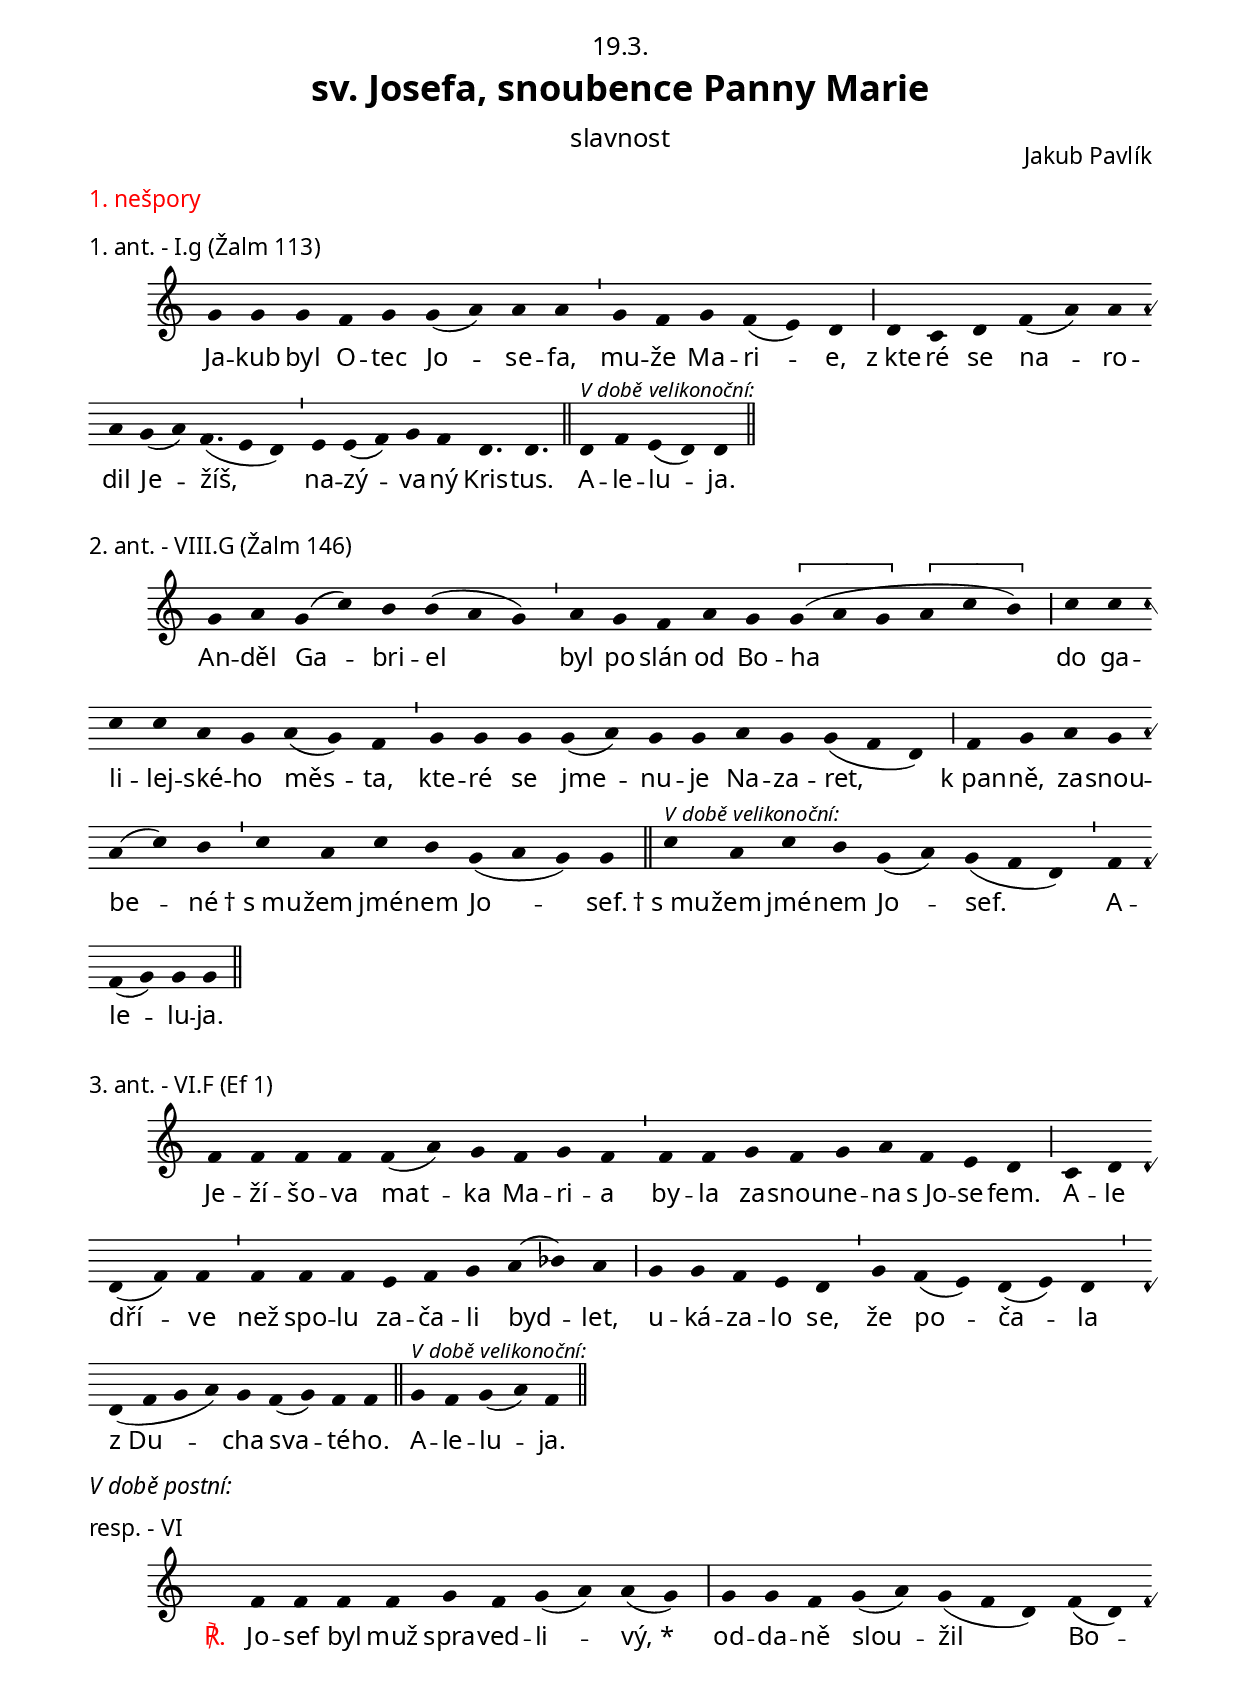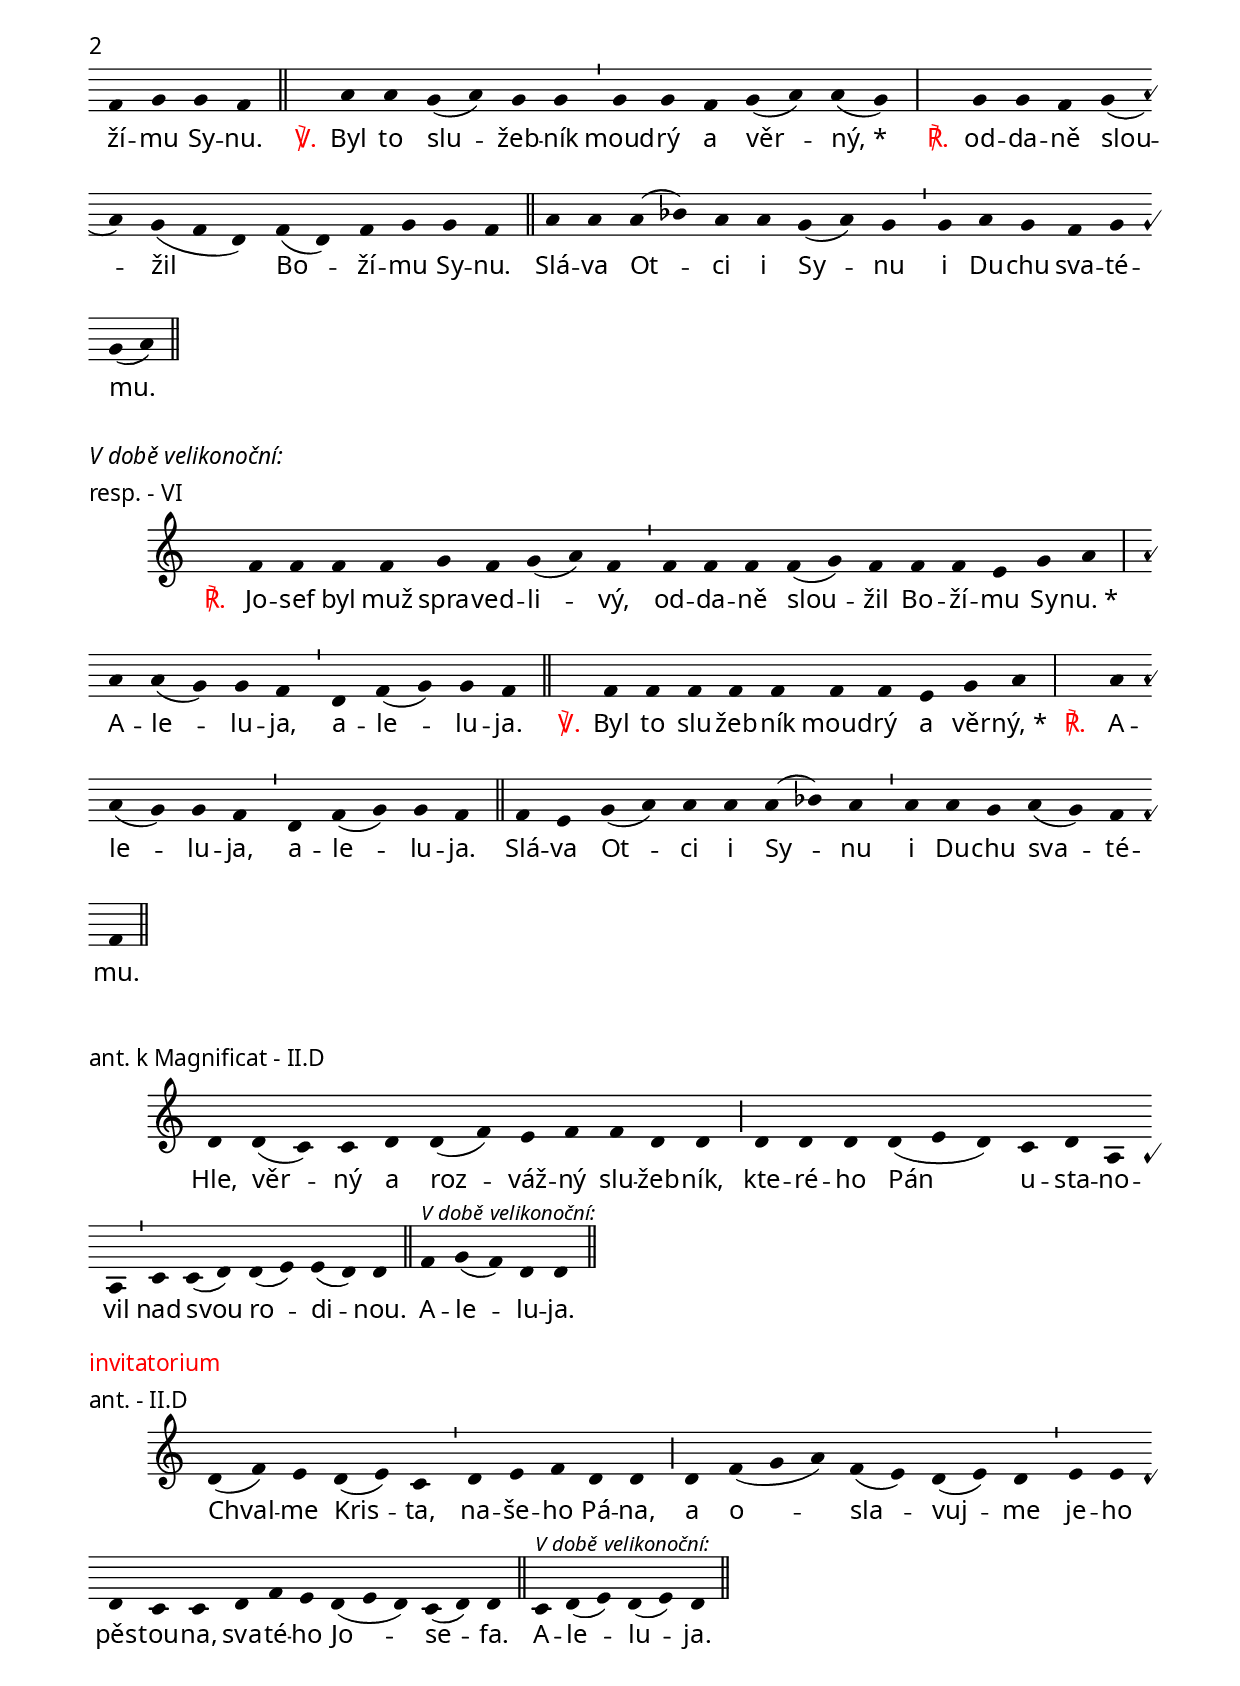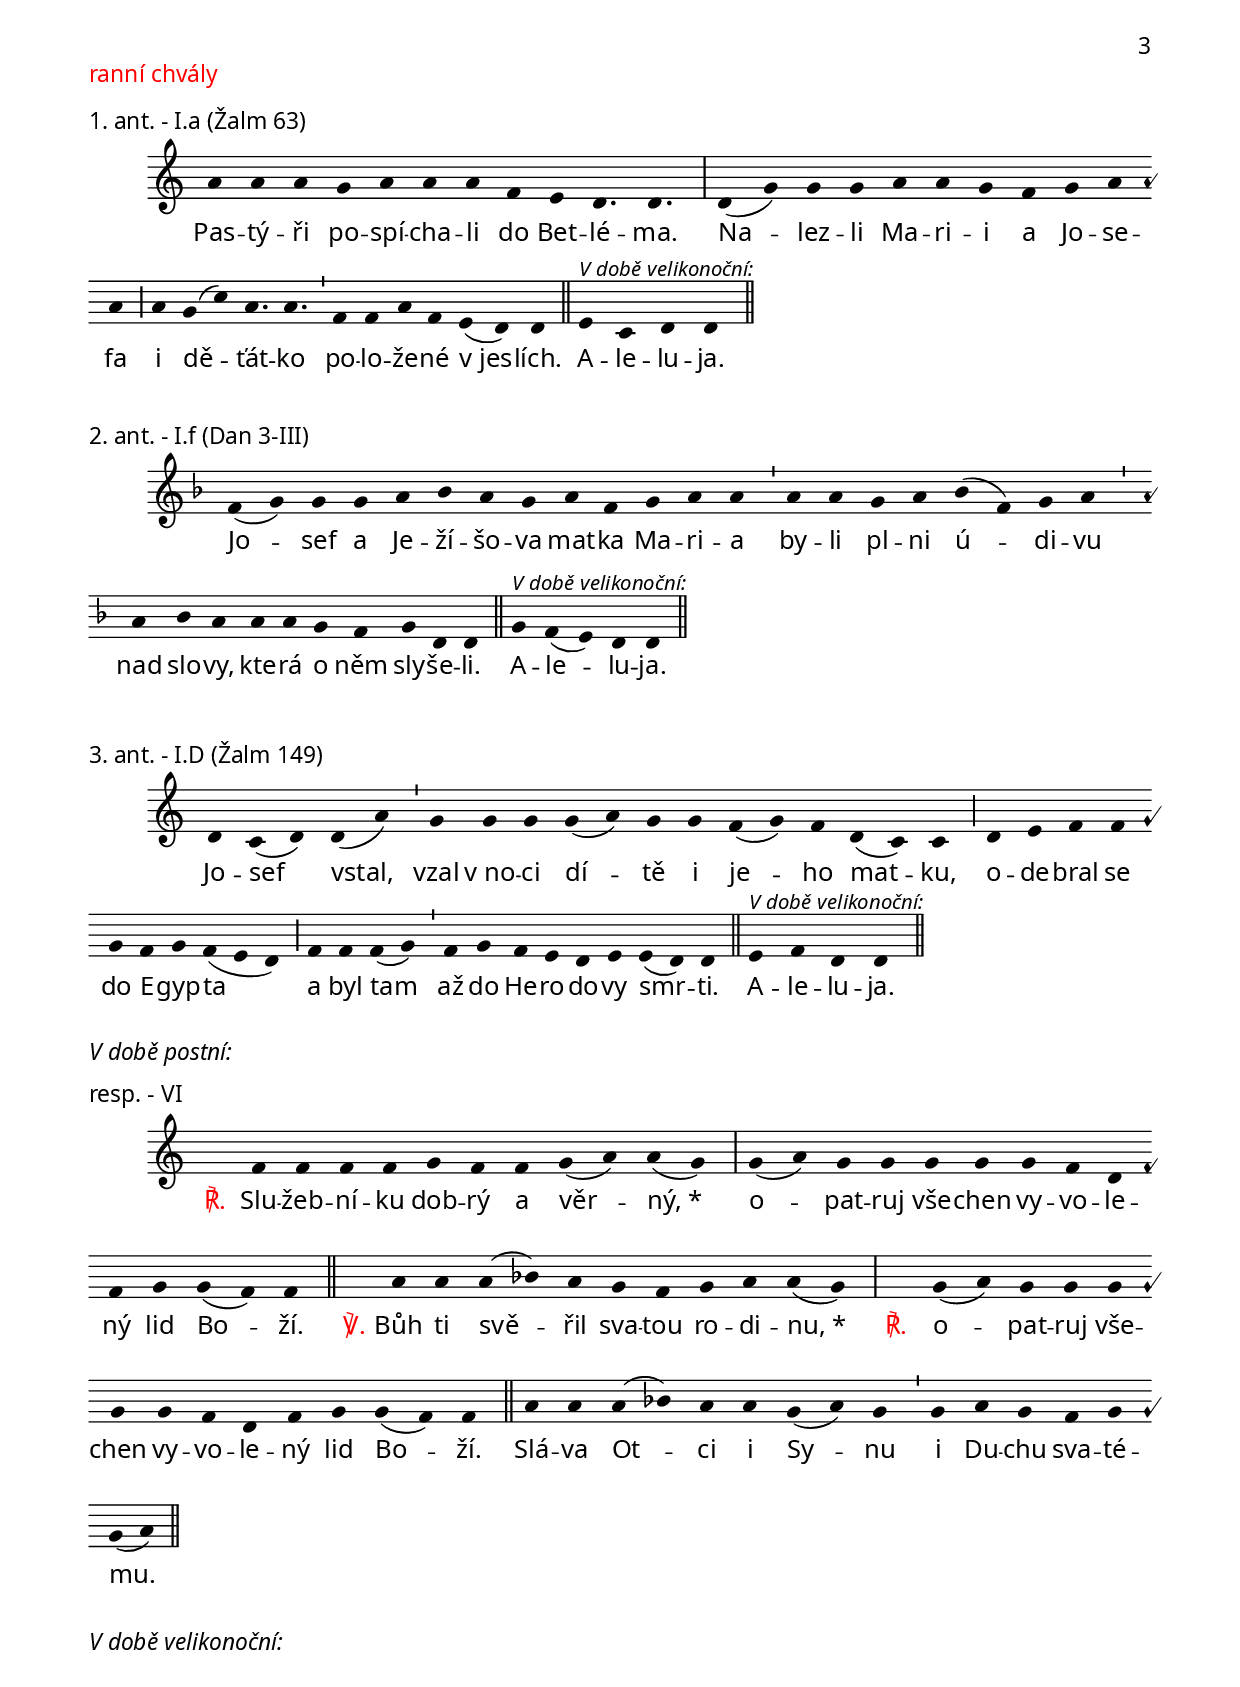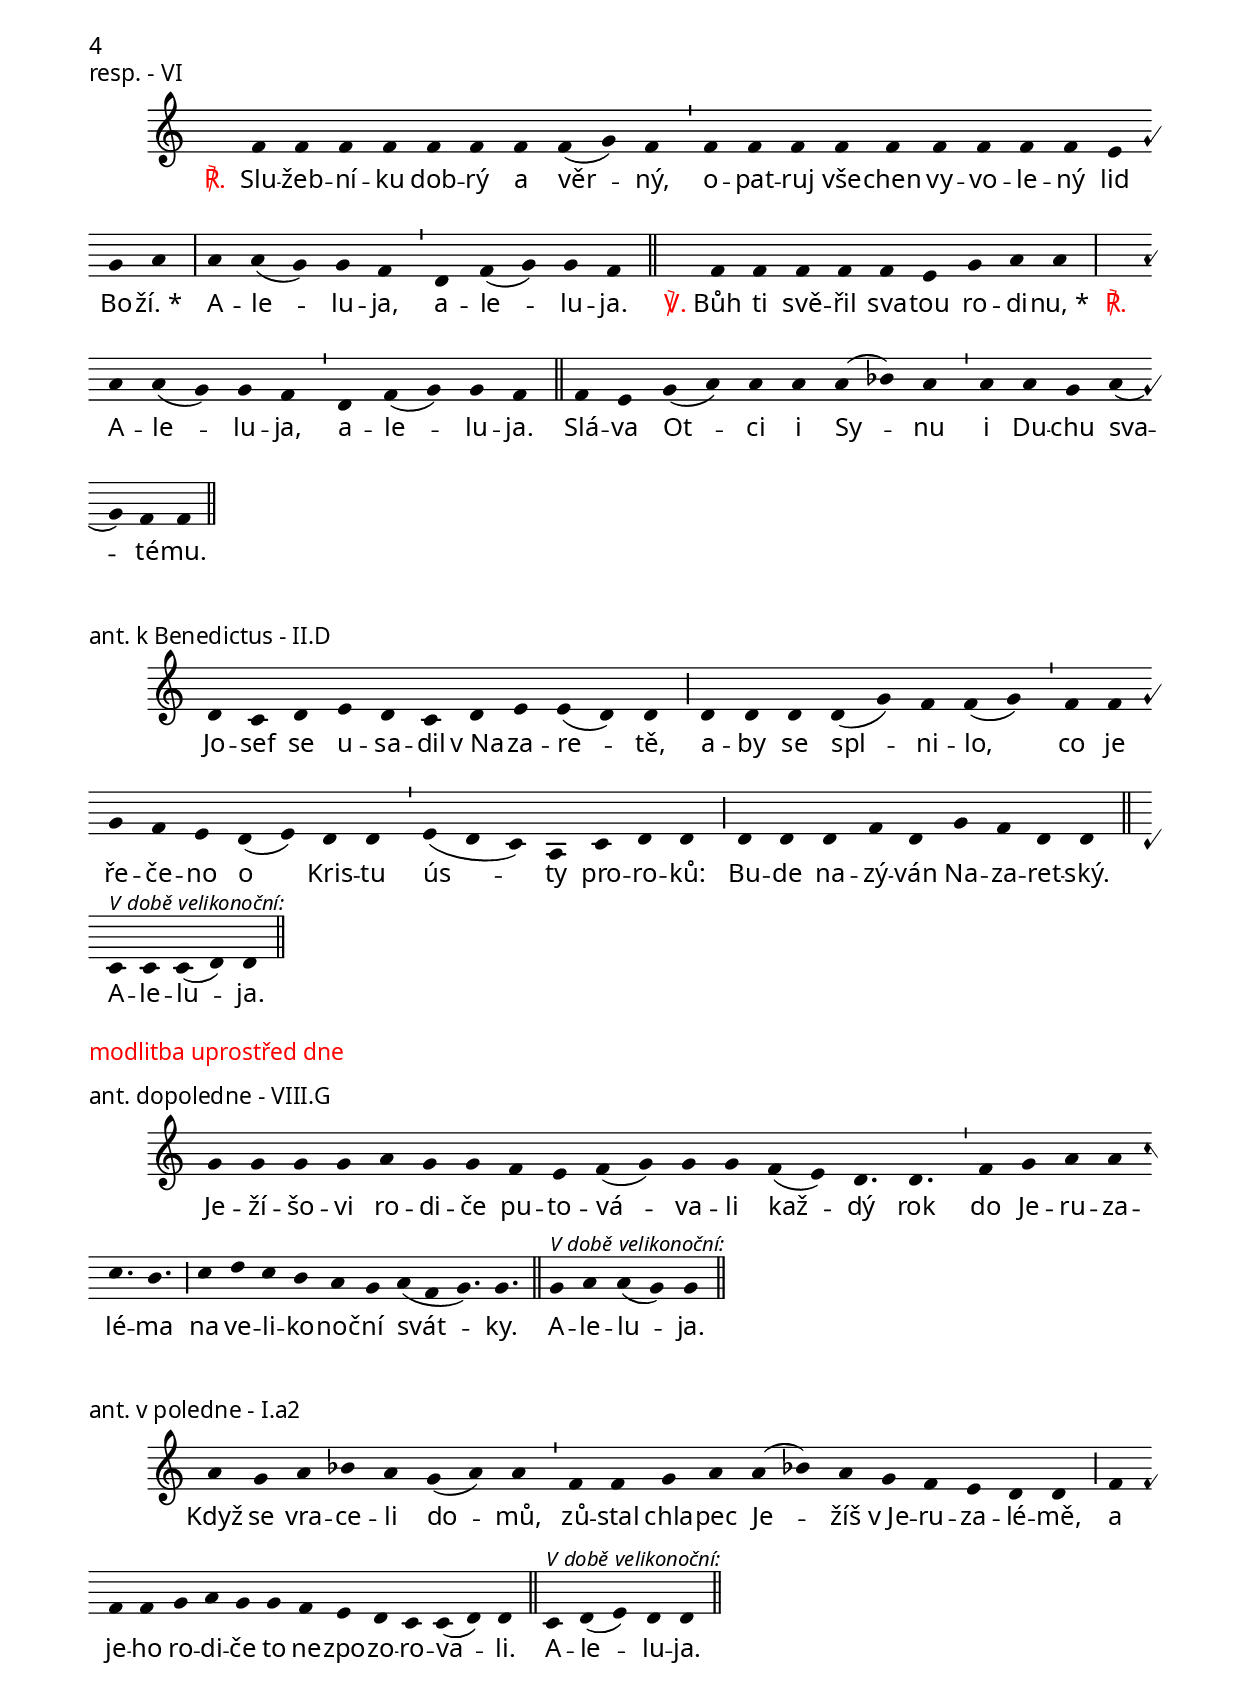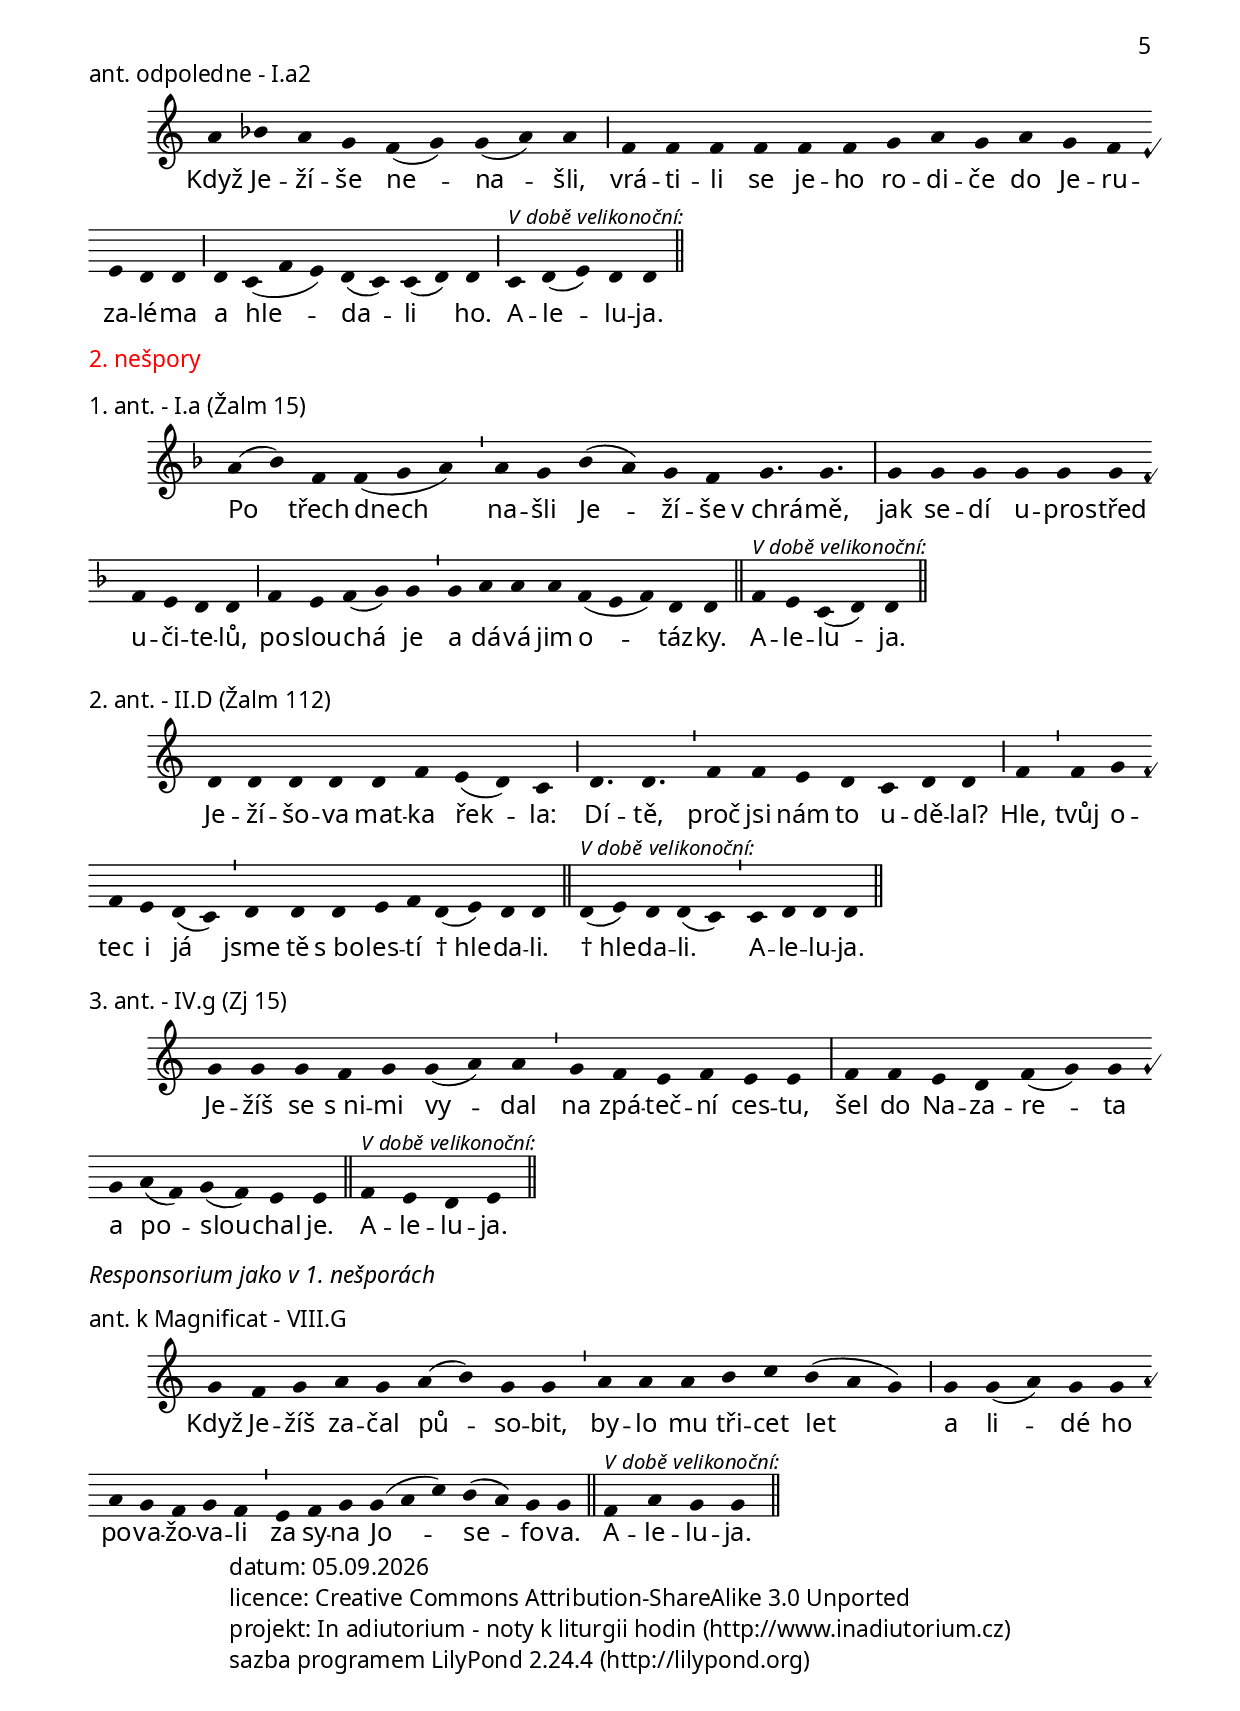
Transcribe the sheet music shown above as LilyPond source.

\version "2.15.37"

\include "../spolecne.ly"
\include "../dilyresponsorii.ly"

\header {
  title = \markup\titleSvatek
            "sv. Josefa, snoubence Panny Marie"
            slavnost
            19.3.
  composer = "Jakub Pavlík"
}

\markup {\nadpisHodinka {"1. nešpory"}}

\score {
  \relative c'' {
    \choralniRezim
    g4 g g f g g( a) a a \barMin
    g f g f( e) d \barMaior
    d c d f( a) a a g( a) f4.( e4 d) \barMin
    e e( f) g f d4. d \barFinalis
    
    d4^\markup\rubrVelikAleluja f e( d) d \barFinalis
  }
  \addlyrics {
    Ja -- kub byl O -- tec Jo -- se -- fa,
    mu -- že Ma -- ri -- e,
    z_kte -- ré se na -- ro -- dil Je -- žíš,
    na -- zý -- va -- ný Kris -- tus.
    
    A -- le -- lu -- ja.
  }
  \header {
    quid = "1. ant."
    modus = "I"
    differentia = "g" 
    psalmus = "Žalm 113"
    fons = "svátek Svaté Rodiny, 1. nešp., 1. ant.; + aleluja"
    piece = \markup {\sestavTitulek}
  }
}

\score {
  \relative c'' {
    \choralniRezim
    g a g( c) b b( a g) \barMin a g f a g \[ g( a g \] \[ a c b) \] \barMaior
    c c c c a g a( g) f \barMin
    g g g g( a) g g a g g( f d) \barMaior
    f g a g a( c) b \barMin
    c a c b g( a g) g \barFinalis
    
    c4^\markup\rubrVelikAleluja a c b g( a) g( f d) \barMin 
    f f( g) g g \barFinalis
  }
  \addlyrics {
    An -- děl Ga -- bri -- el byl po -- slán od Bo -- ha
    do ga -- li -- lej -- ské -- ho měs -- ta,
    kte -- ré se jme -- nu -- je Na -- za -- ret,
    k_pan -- ně, za -- snou -- be -- né 
    \markup{\Dagger s mu} -- žem jmé -- nem Jo -- sef.
   
    \markup{\Dagger s mu} -- žem jmé -- nem Jo -- sef.
    A -- le -- lu -- ja.
  }
  \header {
    quid = "2. ant."
    modus = "VIII"
    differentia = "G" 
    psalmus = "Žalm 146"
    id = ""
    piece = \markup {\sestavTitulek}
  }
}

\score {
  \relative c' {
    \choralniRezim
    f4 f f f f( a) g f g f \barMin
    f f g f g a f e d \barMaior
    c d d( f) f \barMin f f f e f g a( bes) a \barMaior
    g g f e d \barMin g f( e) d( e) d \barMin
    d( f g a) g f( g) f f \barFinalis
    
    g^\markup\rubrVelikAleluja f g( a) f \barFinalis
  }
  \addlyrics {
    Je -- ží -- šo -- va mat -- ka Ma -- ri -- a 
    by -- la za -- snou -- ne -- na s_Jo -- se -- fem.
    A -- le dří -- ve než spo -- lu za -- ča -- li byd -- let,
    u -- ká -- za -- lo se, 
    že po -- ča -- la z_Du -- cha sva -- té -- ho.
    
    A -- le -- lu -- ja.
  }
  \header {
    quid = "3. ant."
    modus = "VI"
    differentia = "F" 
    psalmus = "Ef 1"
    id = ""
    piece = \markup {\sestavTitulek}
  }
}

\markup\italic{V době postní:}

\score {
  \relative c' {
    \choralniRezim
    
    % R
    \neviditelna f
    f4 f f f g f g( a) a( g) \barMax
    g g f g( a) g( f d) f( d) f g g f \barFinalis
    % V
    \neviditelna a
    a4 a g( a) g g \barMin g g f g( a) a( g) \barMax
    % R
    \neviditelna a
    g g f g( a) g( f d) f( d) f g g f \barFinalis
    % Slava
    \respVIdoxologie \barFinalis
  }
  \addlyrics {
    \Response Jo -- sef byl muž spra -- ved -- li -- vý,_*
    od -- da -- ně slou -- žil Bo -- ží -- mu Sy -- nu.
    \Verse Byl to slu -- žeb -- ník moud -- rý a věr -- ný,_*
    \Response od -- da -- ně slou -- žil Bo -- ží -- mu Sy -- nu.
    \textRespDoxologie
  }
  \header {
    quid = "resp."
    modus = "VI"
    id = ""
    piece = \markup {\sestavTitulekResp}
  }
}

\markup\italic{V době velikonoční:}

\score {
  \relative c' {
    \choralniRezim
    
    % R
    \neviditelna f
    f4 f f f g f g( a) f \barMin
    f f f f( g) f f f e g a \barMax
    \respVIalelujaResponsum \barFinalis
    % V
    \neviditelna f
    f4 f f f f f f e g a \barMax
    % R
    \neviditelna a
    \respVIalelujaResponsum \barFinalis
    % Slava
    \respVIalelujaDoxologie \barFinalis
  }
  \addlyrics {
    \Response Jo -- sef byl muž spra -- ved -- li -- vý,
    od -- da -- ně slou -- žil Bo -- ží -- mu Sy -- nu._* \textRespAleluja
    \Verse Byl to slu -- žeb -- ník moud -- rý a věr -- ný,_*
    \Response \textRespAleluja
    \textRespDoxologie
  }
  \header {
    quid = "resp."
    modus = "VI"
    id = ""
    piece = \markup {\sestavTitulekResp}
  }
} 

\score {
  \relative c' {
    \choralniRezim
    d4 d( c) c d d( f) e f f d d \barMaior
    d d d d( e d) c d a a \barMin c c( d) d( e) e( d) d \barFinalis
    
    f^\markup\rubrVelikAleluja g( f) d d \barFinalis
    
  }
  \addlyrics {
    Hle, věr -- ný a roz -- váž -- ný slu -- žeb -- ník,
    kte -- ré -- ho Pán u -- sta -- no -- vil nad svou ro -- di -- nou.
    
    A -- le -- lu -- ja.
  }
  \header {
    quid = "ant. k Magnificat"
    modus = "II"
    differentia = "D" 
    psalmus = ""
    id = ""
    piece = \markup {\sestavTitulekBezZalmu}
  }
}

\markup {\nadpisHodinka {"invitatorium"}}

\score {
  \relative c' {
    \choralniRezim
    d( f) e d( e) c \barMin d e f d d \barMaior
    d f( g a) f( e) d( e) d \barMin 
    e e d c c d f e d( e d) c( d) d \barFinalis
    
    c^\markup\rubrVelikAleluja d( e) d( e) d \barFinalis
  }
  \addlyrics {
    Chval -- me Kris -- ta, na -- še -- ho Pá -- na,
    a o -- sla -- vuj -- me 
    je -- ho pěs -- tou -- na, sva -- té -- ho Jo -- se -- fa.
    
    A -- le -- lu -- ja.
  }
  \header {
    quid = "ant."
    modus = "II"
    differentia = "D" 
    psalmus = ""
    id = ""
    piece = \markup {\sestavTitulekBezZalmu}
  }
}

\markup {\nadpisHodinka {"ranní chvály"}}

\score {
  \relative c'' {
    \choralniRezim
    a4 a a g a a a f e d4. d \barMax
    d4( g) g g a a g f g a a \barMaior
    a g( c) a4. a \barMin
    f4 f a f e( d) d \barFinalis
    
    e^\markup\rubrVelikAleluja c d d \barFinalis
  }
  \addlyrics {
    Pas -- tý -- ři po -- spí -- cha -- li do Bet -- lé -- ma.
    Na -- lez -- li Ma -- ri -- i a Jo -- se -- fa 
    i dě -- ťát -- ko
    po -- lo -- že -- né v_jes -- lích.
    
    A -- le -- lu -- ja.
  }
  \header {
    quid = "1. ant."
    modus = "I"
    differentia = "a" 
    psalmus = "Žalm 63"
    fons = "svátek Svaté Rodiny, 1. nešp., 3.ant. + aleluja"
    piece = \markup {\sestavTitulek}
  }
}

\score {
  \relative c' {
    \choralniRezim
    \key f \major
    f4( g) g g a bes a g a f g a a \barMin
    a a g a bes( f) g a \barMin
    a bes a a a g f g d d \barFinalis
    
    g^\markup\rubrVelikAleluja f( e) d d \barFinalis
  }
  \addlyrics {
    Jo -- sef a Je -- ží -- šo -- va mat -- ka Ma -- ri -- a
    by -- li pl -- ni ú -- di -- vu nad slo -- vy,
    kte -- rá o něm sly -- še -- li.
    
    A -- le -- lu -- ja.
  }
  \header {
    quid = "2. ant."
    modus = "I"
    differentia = "f" 
    psalmus = "Dan 3-III"
    fons = "Narození Páně, uprostřed dne, ant. dopoledne + aleluja"
    piece = \markup {\sestavTitulek}
  }
}

\score {
  \relative c' {
    \choralniRezim
    d4 c( d) d( a') \barMin
    g g g g( a) g g f( g) f d( c) c \barMaior
    d e f f g f g f( e d) \barMaior
    f f f( g) \barMin f g f e d e e( d) d \barFinalis
    
    e^\markup\rubrVelikAleluja f d d \barFinalis
  }
  \addlyrics {
    Jo -- sef vstal,
    vzal v_no -- ci dí -- tě i je -- ho mat -- ku,
    o -- de -- bral se do E -- gyp -- ta
    a byl tam až do He -- ro -- do -- vy smr -- ti.
    
    A -- le -- lu -- ja.
  }
  \header {
    quid = "3. ant."
    modus = "I"
    differentia = "D" 
    psalmus = "Žalm 149"
    id = ""
    piece = \markup {\sestavTitulek}
  }
}

\markup\italic{V době postní:}

\score {
  \relative c' {
    \choralniRezim
    
    % R
    \neviditelna f
    f4 f f f g f f g( a) a( g) \barMax
    g( a) g g g g g f d f g g( f) f \barFinalis 
    % V
    \neviditelna a
    a a a( bes) a g f g a a( g) \barMax
    % R
    \neviditelna a
    g( a) g g g g g f d f g g( f) f \barFinalis 
    % Slava
    \respVIdoxologie \barFinalis
  }
  \addlyrics {
    \Response Slu -- žeb -- ní -- ku dob -- rý a věr -- ný,_*
    o -- pat -- ruj vše -- chen vy -- vo -- le -- ný lid Bo -- ží.
    \Verse Bůh ti svě -- řil sva -- tou ro -- di -- nu,_*
    \Response o -- pat -- ruj vše -- chen vy -- vo -- le -- ný lid Bo -- ží.
    \textRespDoxologie
  }
  \header {
    quid = "resp."
    modus = "VI"
    id = ""
    piece = \markup {\sestavTitulekResp}
  }
}

\markup\italic{V době velikonoční:}

\score {
  \relative c' {
    \choralniRezim
    
    % R
    \neviditelna f
    f4 f f f f f f f( g) f \barMin
    f f f f f f f f f e g a \barMax
    \respVIalelujaResponsum \barFinalis
    % V
    \neviditelna f
    f4 f f f f e g a a \barMax
    % R
    \neviditelna a
    \respVIalelujaResponsum \barFinalis
    % Slava
    \respVIalelujaDoxologie \barFinalis
  }
  \addlyrics {
    \Response Slu -- žeb -- ní -- ku dob -- rý a věr -- ný,
    o -- pat -- ruj vše -- chen vy -- vo -- le -- ný lid Bo -- ží._* \textRespAleluja
    \Verse Bůh ti svě -- řil sva -- tou ro -- di -- nu,_*
    \Response \textRespAleluja
    \textRespDoxologie
  }
  \header {
    quid = "resp."
    modus = "VI"
    id = ""
    piece = \markup {\sestavTitulekResp}
  }
} 

\score {
  \relative c' {
    \choralniRezim
    d4 c d e d c d e e( d) d \barMaior
    d d d d( g) f f( g) \barMin
    f f g f e d( e) d d \barMin e( d c) a c d d \barMaior
    d d d f d g f d d \barFinalis
    
    c^\markup\rubrVelikAleluja c c( d) d \barFinalis
  }
  \addlyrics {
    Jo -- sef se u -- sa -- dil v_Na -- za -- re -- tě,
    a -- by se spl -- ni -- lo,
    co je ře -- če -- no o Kris -- tu ús -- ty pro -- ro -- ků:
    Bu -- de na -- zý -- ván Na -- za -- ret -- ský.
    
    A -- le -- lu -- ja.
  }
  \header {
    quid = "ant. k Benedictus"
    modus = "II"
    differentia = "D" 
    psalmus = ""
    id = ""
    piece = \markup {\sestavTitulekBezZalmu}
  }
}

\markup {\nadpisHodinka {"modlitba uprostřed dne"}}

\score {
  \relative c'' {
    \choralniRezim
    g4 g g g a g g f e f( g) g g f( e) d4. d \barMin
    f4 g a a c4. b \barMaior
    c4 d c b a g a( f g4.) g \barFinalis
    
    g4^\markup\rubrVelikAleluja a a( g) g \barFinalis
  }
  \addlyrics {
    Je -- ží -- šo -- vi ro -- di -- če pu -- to -- vá -- va -- li kaž -- dý rok
    do Je -- ru -- za -- lé -- ma
    na ve -- li -- ko -- noč -- ní svát -- ky.
    
    A -- le -- lu -- ja.
  }
  \header {
    quid = "ant. dopoledne"
    modus = "VIII"
    differentia = "G" 
    psalmus = ""
    id = ""
    fons = "Svaté Rodiny, r.ch., 1. ant. + aleluja"
    piece = \markup {\sestavTitulekBezZalmu}
  }
}

\score {
  \relative c'' {
    \choralniRezim
    a4 g a bes a g( a) a \barMin
    f f g a a( bes) a g f e d d \barMaior
    f f f g a g g f e d c c( d) d \barFinalis
    
    c^\markup\rubrVelikAleluja d( e) d d \barFinalis
  }
  \addlyrics {
    Když se vra -- ce -- li do -- mů,
    zů -- stal chla -- pec Je -- žíš v_Je -- ru -- za -- lé -- mě,
    a je -- ho ro -- di -- če to ne -- zpo -- zo -- ro -- va -- li.
    
    A -- le -- lu -- ja.
  }
  \header {
    quid = "ant. v poledne"
    modus = "I"
    differentia = "a2" 
    psalmus = ""
    id = ""
    piece = \markup {\sestavTitulekBezZalmu}
  }
}

\score {
  \relative c'' {
    \choralniRezim
    a4 bes a g f( g) g( a) a \barMaior
    f f f f f f g a g a g f e d d \barMaior
    d c( f e) d( c) c( d) d \barMaior
    
    c^\markup\rubrVelikAleluja d( e) d d \barFinalis
  }
  \addlyrics {
    Když Je -- ží -- še ne -- na -- šli,
    vrá -- ti -- li se je -- ho ro -- di -- če do Je -- ru -- za -- lé -- ma
    a hle -- da -- li ho.
    
    A -- le -- lu -- ja.
  }
  \header {
    quid = "ant. odpoledne"
    modus = "I"
    differentia = "a2" 
    psalmus = ""
    id = ""
    piece = \markup {\sestavTitulekBezZalmu}
  }
}

\markup {\nadpisHodinka {"2. nešpory"}}

\score {
  \relative c'' {
    \choralniRezim
    \key f \major
    a4( bes) f f( g a) \barMin
    a g bes( a) g f g4. g \barMax
    g4 g g g g g f e d d \barMaior
    f e f( g) g \barMin
    g a a a f( e f) d d \barFinalis
    
    f^\markup\rubrVelikAleluja e c( d) d \barFinalis
  }
  \addlyrics {
    Po třech dnech
    na -- šli Je -- ží -- še v_chrá -- mě,
    jak se -- dí u -- pro -- střed u -- či -- te -- lů,
    po -- slou -- chá je
    a dá -- vá jim o -- táz -- ky.
    
    A -- le -- lu -- ja.
  }
  \header {
    quid = "1. ant."
    modus = "I"
    differentia = "a" 
    psalmus = "Žalm 15"
    fons = "Svaté Rodiny, 2. nešp., 1. ant.; upravený začátek + aleluja"
    piece = \markup {\sestavTitulek}
  }
}

\score {
  \relative c' {
    \choralniRezim
    d4 d d d d f e( d) c \barMaior
    
    d4. d \barMin f4 f e d c d d \barMaior
    f \barMin f g f e d( c) \barMin d d d e f 
    d( e) d d \barFinalis
    
    d(^\markup\rubrVelikAleluja e) d d( c) \barMin c d d d \barFinalis
  }
  \addlyrics {
    Je -- ží -- šo -- va mat -- ka řek -- la:
    Dí -- tě, proč jsi nám to u -- dě -- lal?
    Hle, tvůj o -- tec i já jsme tě s_bo -- les -- tí 
    \markup{\Dagger hle} -- da -- li.
    
    \markup{\Dagger hle} -- da -- li.
    A -- le -- lu -- ja.
  }
  \header {
    quid = "2. ant."
    modus = "II"
    differentia = "D" 
    psalmus = "Žalm 112"
    id = ""
    fons = "kousek z: Svaté Rodiny, cyklus C, k Benedictus"
    fial = "vanoce_narozenipane.ly#svrodiny-rch-abenC?cast"
    piece = \markup {\sestavTitulek}
  }
}

\score {
  \relative c'' {
    \choralniRezim
    g4 g g f g g( a) a \barMin
    g f e f e e \barMax
    f f e d f( g) g g a( f) g( f) e e \barFinalis
    
    f^\markup\rubrVelikAleluja e d e \barFinalis
  }
  \addlyrics {
    Je -- žíš se s_ni -- mi vy -- dal
    na zpá -- teč -- ní ces -- tu,
    šel do Na -- za -- re -- ta a po -- slou -- chal je.
    
    A -- le -- lu -- ja.
  }
  \header {
    quid = "3. ant."
    modus = "IV"
    differentia = "g" 
    psalmus = "Zj 15"
    fons = "Svaté Rodiny, 2. nešp., 2. ant. + aleluja"
    piece = \markup {\sestavTitulek}
  }
}

\markup\italic{Responsorium jako v 1. nešporách}

\score {
  \relative c'' {
    \choralniRezim
    g4 f g a g a( b) g g \barMin
    a a a b c b( a g) \barMaior
    g g( a) g g a g f g f \barMin 
    e f g g( a c) b( a) g g \barFinalis
    
    f^\markup\rubrVelikAleluja a g g \barFinalis
  }
  \addlyrics {
    Když Je -- žíš za -- čal pů -- so -- bit,
    by -- lo mu tři -- cet let
    a li -- dé ho po -- va -- žo -- va -- li 
    za sy -- na Jo -- se -- fo -- va.
    
    A -- le -- lu -- ja.
  }
  \header {
    quid = "ant. k Magnificat"
    modus = "VIII"
    differentia = "G" 
    psalmus = ""
    id = ""
    piece = \markup {\sestavTitulekBezZalmu}
  }
}